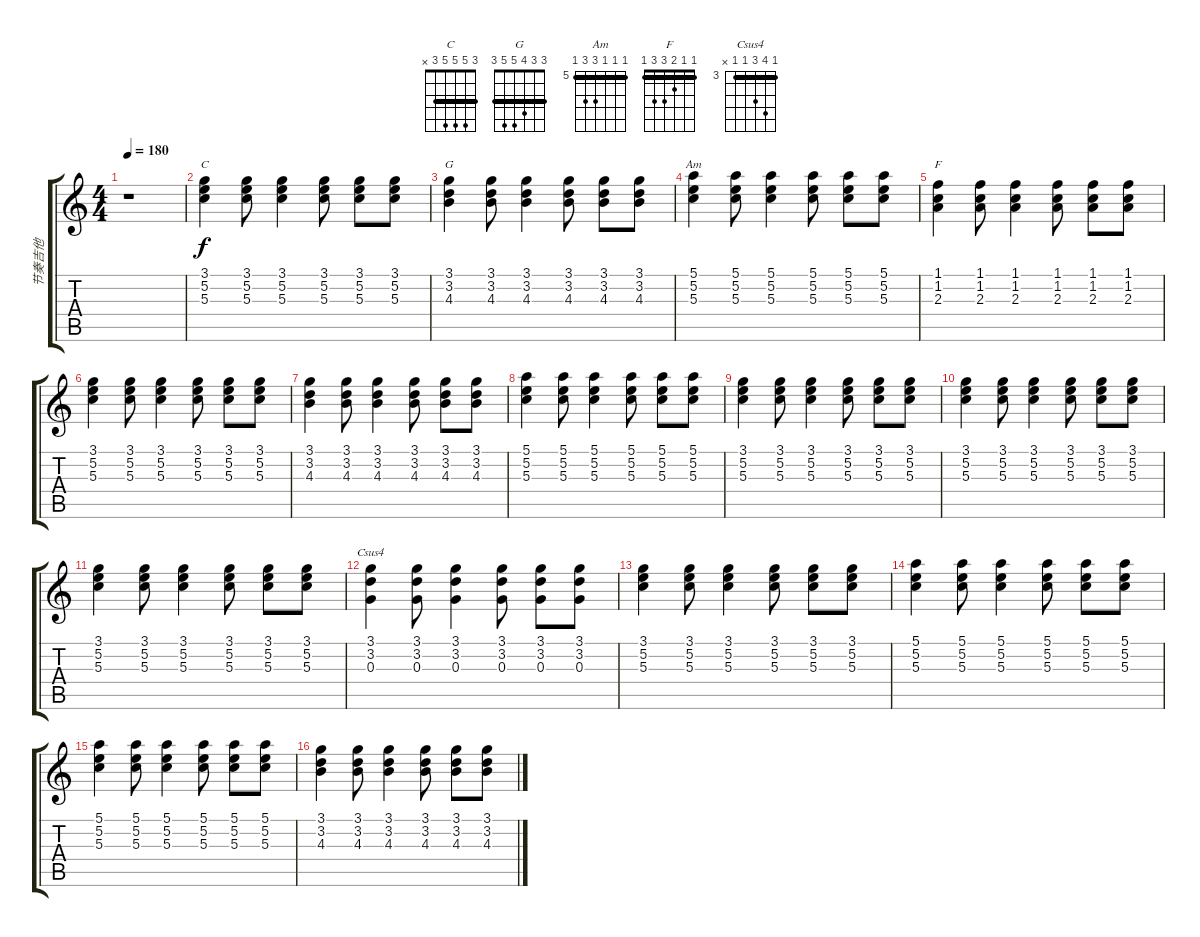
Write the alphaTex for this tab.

\track ("节奏吉他" "节奏吉他") {instrument overdrivenguitar}
\staff {score tabs}
\tuning (E4 B3 G3 D3 A2 E2) {hide}
\chord ("C" 3 5 5 5 3 x) {barre 3}
\chord ("G" 3 3 4 5 5 3) {barre 3}
\chord ("Am" 5 5 5 7 7 5) {firstfret 5 barre 5}
\chord ("F" 1 1 2 3 3 1) {barre 1}
\chord ("Csus4" 3 6 5 3 3 x) {firstfret 3 barre 3}
\ts (4 4)
\tempo 180
\clef g2
\ks c
r.1{dy f} |
(3.1 5.2 5.3).4{ch "C"} (3.1 5.2 5.3).8 (3.1 5.2 5.3).4 (3.1 5.2 5.3).8 (3.1 5.2 5.3).8 (3.1 5.2 5.3).8 |
(3.1 3.2 4.3).4{ch "G"} (3.1 3.2 4.3).8 (3.1 3.2 4.3).4 (3.1 3.2 4.3).8 (3.1 3.2 4.3).8 (3.1 3.2 4.3).8 |
(5.1 5.2 5.3).4{ch "Am"} (5.1 5.2 5.3).8 (5.1 5.2 5.3).4 (5.1 5.2 5.3).8 (5.1 5.2 5.3).8 (5.1 5.2 5.3).8 |
(1.1 1.2 2.3).4{ch "F"} (1.1 1.2 2.3).8 (1.1 1.2 2.3).4 (1.1 1.2 2.3).8 (1.1 1.2 2.3).8 (1.1 1.2 2.3).8 |
(3.1 5.2 5.3).4 (3.1 5.2 5.3).8 (3.1 5.2 5.3).4 (3.1 5.2 5.3).8 (3.1 5.2 5.3).8 (3.1 5.2 5.3).8 |
(3.1 3.2 4.3).4 (3.1 3.2 4.3).8 (3.1 3.2 4.3).4 (3.1 3.2 4.3).8 (3.1 3.2 4.3).8 (3.1 3.2 4.3).8 |
(5.1 5.2 5.3).4 (5.1 5.2 5.3).8 (5.1 5.2 5.3).4 (5.1 5.2 5.3).8 (5.1 5.2 5.3).8 (5.1 5.2 5.3).8 |
(3.1 5.2 5.3).4 (3.1 5.2 5.3).8 (3.1 5.2 5.3).4 (3.1 5.2 5.3).8 (3.1 5.2 5.3).8 (3.1 5.2 5.3).8 |
(3.1 5.2 5.3).4 (3.1 5.2 5.3).8 (3.1 5.2 5.3).4 (3.1 5.2 5.3).8 (3.1 5.2 5.3).8 (3.1 5.2 5.3).8 |
(3.1 5.2 5.3).4 (3.1 5.2 5.3).8 (3.1 5.2 5.3).4 (3.1 5.2 5.3).8 (3.1 5.2 5.3).8 (3.1 5.2 5.3).8 |
(3.1 3.2 0.3).4{ch "Csus4"} (3.1 3.2 0.3).8 (3.1 3.2 0.3).4 (3.1 3.2 0.3).8 (3.1 3.2 0.3).8 (3.1 3.2 0.3).8 |
(3.1 5.2 5.3).4 (3.1 5.2 5.3).8 (3.1 5.2 5.3).4 (3.1 5.2 5.3).8 (3.1 5.2 5.3).8 (3.1 5.2 5.3).8 |
(5.1 5.2 5.3).4 (5.1 5.2 5.3).8 (5.1 5.2 5.3).4 (5.1 5.2 5.3).8 (5.1 5.2 5.3).8 (5.1 5.2 5.3).8 |
(5.1 5.2 5.3).4 (5.1 5.2 5.3).8 (5.1 5.2 5.3).4 (5.1 5.2 5.3).8 (5.1 5.2 5.3).8 (5.1 5.2 5.3).8 |
(3.1 3.2 4.3).4 (3.1 3.2 4.3).8 (3.1 3.2 4.3).4 (3.1 3.2 4.3).8 (3.1 3.2 4.3).8 (3.1 3.2 4.3).8
